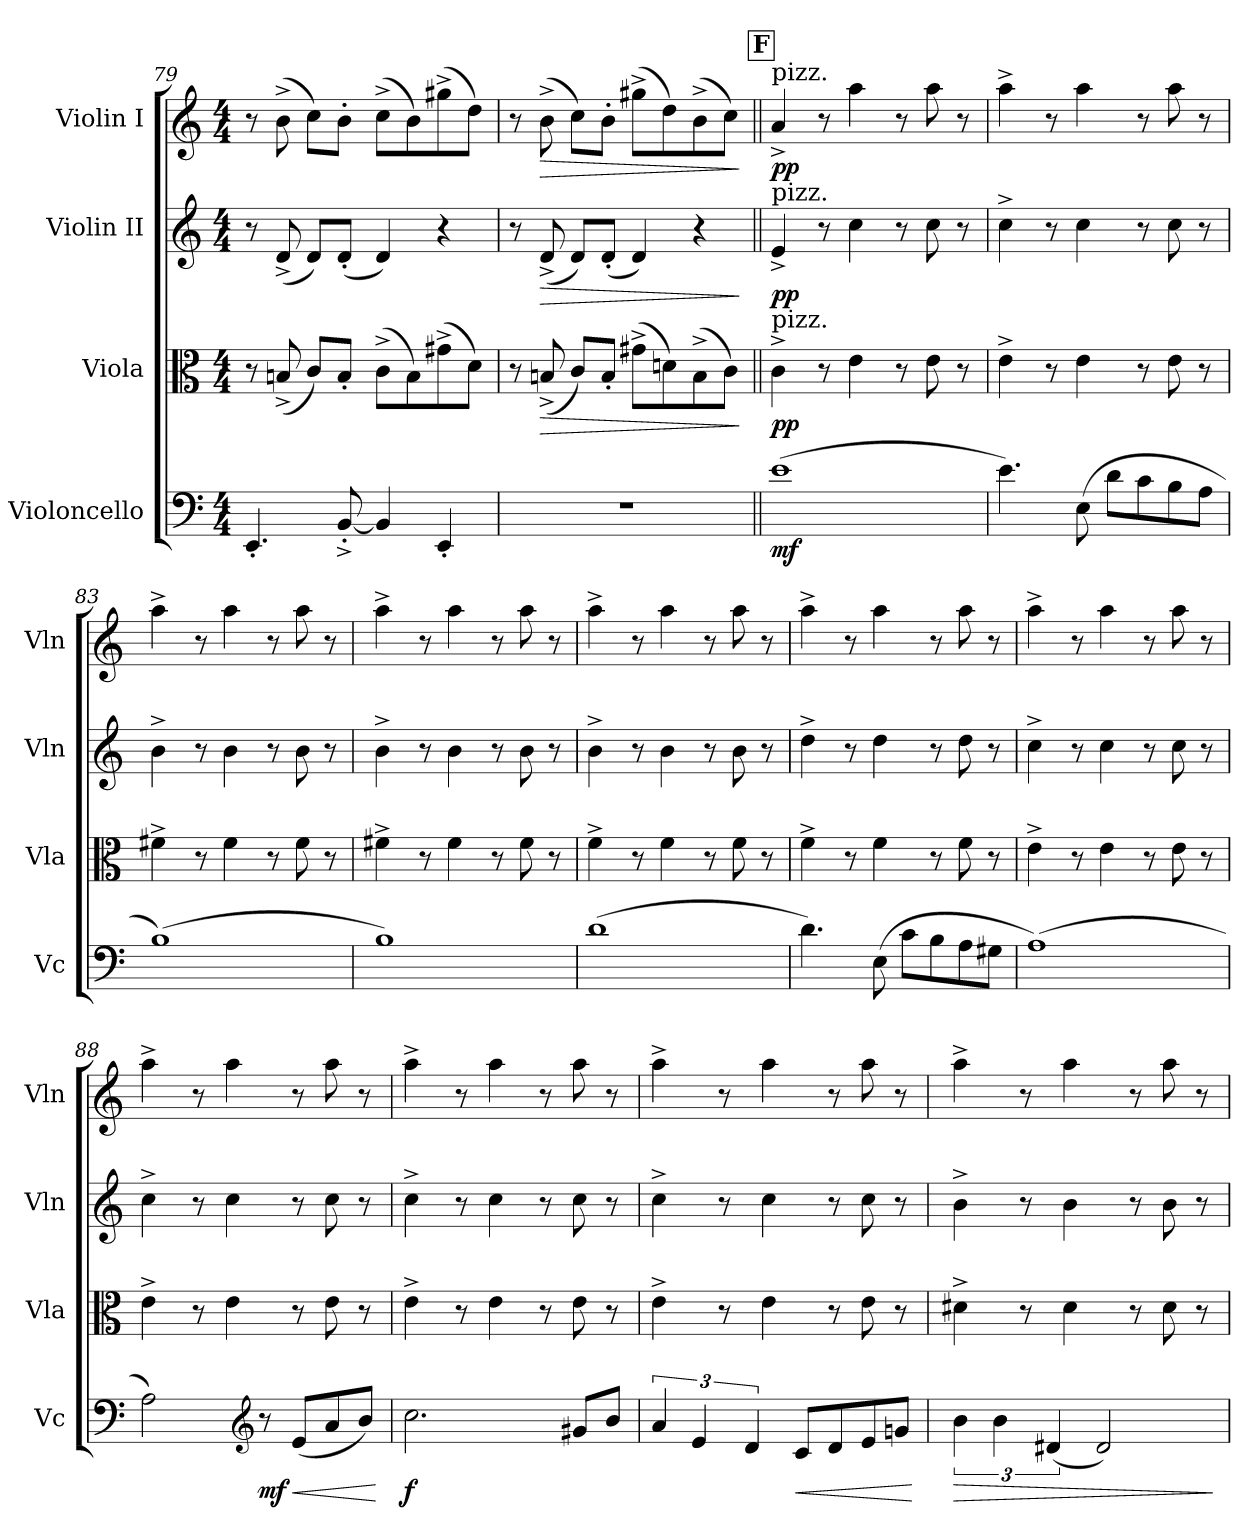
**kern	**dynam	**kern	**dynam	**kern	**dynam	**kern	**dynam
*part4	*part4	*part3	*part3	*part2	*part2	*part1	*part1
*staff4	*staff4	*staff3	*staff3	*staff2	*staff2	*staff1	*staff1
*I"Violoncello	*	*I"Viola	*	*I"Violin II	*	*I"Violin I	*
*I'Vc	*	*I'Vla	*	*I'Vln	*	*I'Vln	*
*clefF4	*	*clefC3	*	*clefG2	*	*clefG2	*
*k[]	*	*k[]	*	*k[]	*	*k[]	*
*M4/4	*	*M4/4	*	*M4/4	*	*M4/4	*
=79	=79	=79	=79	=79	=79	=79	=79
4.EE'/	.	8r	.	8r	.	8r	.
.	.	(8Bn^/	.	(8d^/	.	(8b^\	.
.	.	8c/L)	.	8d/L)	.	8cc\L)	.
[8BB^'/	.	8B'/J	.	(8d'/J	.	8b'\J	.
4BB/]	.	(8c^\L	.	4d/)	.	(8cc^\L	.
.	.	8B\)	.	.	.	8b\)	.
4EE'/	.	(8g#X^\	.	4r	.	(8gg#X^\	.
.	.	8d\J)	.	.	.	8dd\J)	.
!!LO:LB:g=z
=80	=80	=80	=80	=80	=80	=80	=80
1r	.	8r	.	8r	.	8r	.
!	!	!	!LO:HP:b	!	!LO:HP:b	!	!LO:HP:b
.	.	(8Bn^/	>	(8d^/	>	(8b^\	>
.	.	8c/L)	.	8d/L)	.	8cc\L)	.
.	.	8B'/J	.	(8d'/J	.	8b'\J	.
.	.	(8g#X^\L	.	4d/)	.	(8gg#X^\L	.
.	.	8dn\)	.	.	.	8dd\)	.
.	.	(8B^\	.	4r	.	(8b^\	.
.	.	8c\J)	.	.	.	8cc\J)	.
.	.	.	]	.	]	.	]
!!LO:REH:place=s1:a:B:fs=14:t=F
=81||	=81||	=81||	=81||	=81||	=81||	=81||	=81||
!	!	!	!	!	!	!LO:TX:a:t=pizz.	!
!	!	!	!	!LO:TX:a:t=pizz.	!	!	!
!	!	!LO:TX:a:t=pizz.	!	!	!	!	!
!	!LO:DY:b	!	!LO:DY:b	!	!LO:DY:b	!	!LO:DY:b
(1e	mf	4c^\	pp	4e^/	pp	4a^/	pp
.	.	8r	.	8r	.	8r	.
.	.	4e\	.	4cc\	.	4aa\	.
.	.	8r	.	8r	.	8r	.
.	.	8e\	.	8cc\	.	8aa\	.
.	.	8r	.	8r	.	8r	.
=82	=82	=82	=82	=82	=82	=82	=82
4.e\)	.	4e^\	.	4cc^\	.	4aa^\	.
.	.	8r	.	8r	.	8r	.
(8E\	.	4e\	.	4cc\	.	4aa\	.
8d\L	.	.	.	.	.	.	.
8c\	.	8r	.	8r	.	8r	.
8B\	.	8e\	.	8cc\	.	8aa\	.
8A\J	.	8r	.	8r	.	8r	.
=83	=83	=83	=83	=83	=83	=83	=83
(1B)	.	4f#X^\	.	4b^\	.	4aa^\	.
.	.	8r	.	8r	.	8r	.
.	.	4f#\	.	4b\	.	4aa\	.
.	.	8r	.	8r	.	8r	.
.	.	8f#\	.	8b\	.	8aa\	.
.	.	8r	.	8r	.	8r	.
=84	=84	=84	=84	=84	=84	=84	=84
1B)	.	4f#X^\	.	4b^\	.	4aa^\	.
.	.	8r	.	8r	.	8r	.
.	.	4f#\	.	4b\	.	4aa\	.
.	.	8r	.	8r	.	8r	.
.	.	8f#\	.	8b\	.	8aa\	.
.	.	8r	.	8r	.	8r	.
=85	=85	=85	=85	=85	=85	=85	=85
(1d	.	4f^\	.	4b^\	.	4aa^\	.
.	.	8r	.	8r	.	8r	.
.	.	4f\	.	4b\	.	4aa\	.
.	.	8r	.	8r	.	8r	.
.	.	8f\	.	8b\	.	8aa\	.
.	.	8r	.	8r	.	8r	.
!!LO:PB:g=z
=86	=86	=86	=86	=86	=86	=86	=86
4.d\)	.	4f^\	.	4dd^\	.	4aa^\	.
.	.	8r	.	8r	.	8r	.
(8E\	.	4f\	.	4dd\	.	4aa\	.
8c\L	.	.	.	.	.	.	.
8B\	.	8r	.	8r	.	8r	.
8A\	.	8f\	.	8dd\	.	8aa\	.
8G#X\J	.	8r	.	8r	.	8r	.
=87	=87	=87	=87	=87	=87	=87	=87
(1A)	.	4e^\	.	4cc^\	.	4aa^\	.
.	.	8r	.	8r	.	8r	.
.	.	4e\	.	4cc\	.	4aa\	.
.	.	8r	.	8r	.	8r	.
.	.	8e\	.	8cc\	.	8aa\	.
.	.	8r	.	8r	.	8r	.
=88	=88	=88	=88	=88	=88	=88	=88
2A\)	.	4e^\	.	4cc^\	.	4aa^\	.
.	.	8r	.	8r	.	8r	.
.	.	4e\	.	4cc\	.	4aa\	.
*clefG2	*	*	*	*	*	*	*
!	!LO:DY:b	!	!	!	!	!	!
8r	mf	.	.	.	.	.	.
!	!LO:HP:b	!	!	!	!	!	!
(8e/L	<	8r	.	8r	.	8r	.
8a/	.	8e\	.	8cc\	.	8aa\	.
8b/J)	.	8r	.	8r	.	8r	.
.	[	.	.	.	.	.	.
=89	=89	=89	=89	=89	=89	=89	=89
!	!LO:DY:b	!	!	!	!	!	!
2.cc\	f	4e^\	.	4cc^\	.	4aa^\	.
.	.	8r	.	8r	.	8r	.
.	.	4e\	.	4cc\	.	4aa\	.
.	.	8r	.	8r	.	8r	.
8g#X/L	.	8e\	.	8cc\	.	8aa\	.
8b/J	.	8r	.	8r	.	8r	.
=90	=90	=90	=90	=90	=90	=90	=90
6a/	.	4e^\	.	4cc^\	.	4aa^\	.
6e/	.	.	.	.	.	.	.
.	.	8r	.	8r	.	8r	.
6d/	.	.	.	.	.	.	.
.	.	4e\	.	4cc\	.	4aa\	.
!	!LO:HP:b	!	!	!	!	!	!
8c/L	<	.	.	.	.	.	.
8d/	.	8r	.	8r	.	8r	.
8e/	.	8e\	.	8cc\	.	8aa\	.
8gn/J	.	8r	.	8r	.	8r	.
.	[	.	.	.	.	.	.
=91	=91	=91	=91	=91	=91	=91	=91
!	!LO:HP:b	!	!	!	!	!	!
6b\	>	4d#X^\	.	4b^\	.	4aa^\	.
6b\	.	.	.	.	.	.	.
.	.	8r	.	8r	.	8r	.
(6d#X/	.	.	.	.	.	.	.
.	.	4d#\	.	4b\	.	4aa\	.
2d#/)	.	.	.	.	.	.	.
.	.	8r	.	8r	.	8r	.
.	.	8d#\	.	8b\	.	8aa\	.
.	.	8r	.	8r	.	8r	.
.	]	.	.	.	.	.	.
=	=	=	=	=	=	=	=
*-	*-	*-	*-	*-	*-	*-	*-
